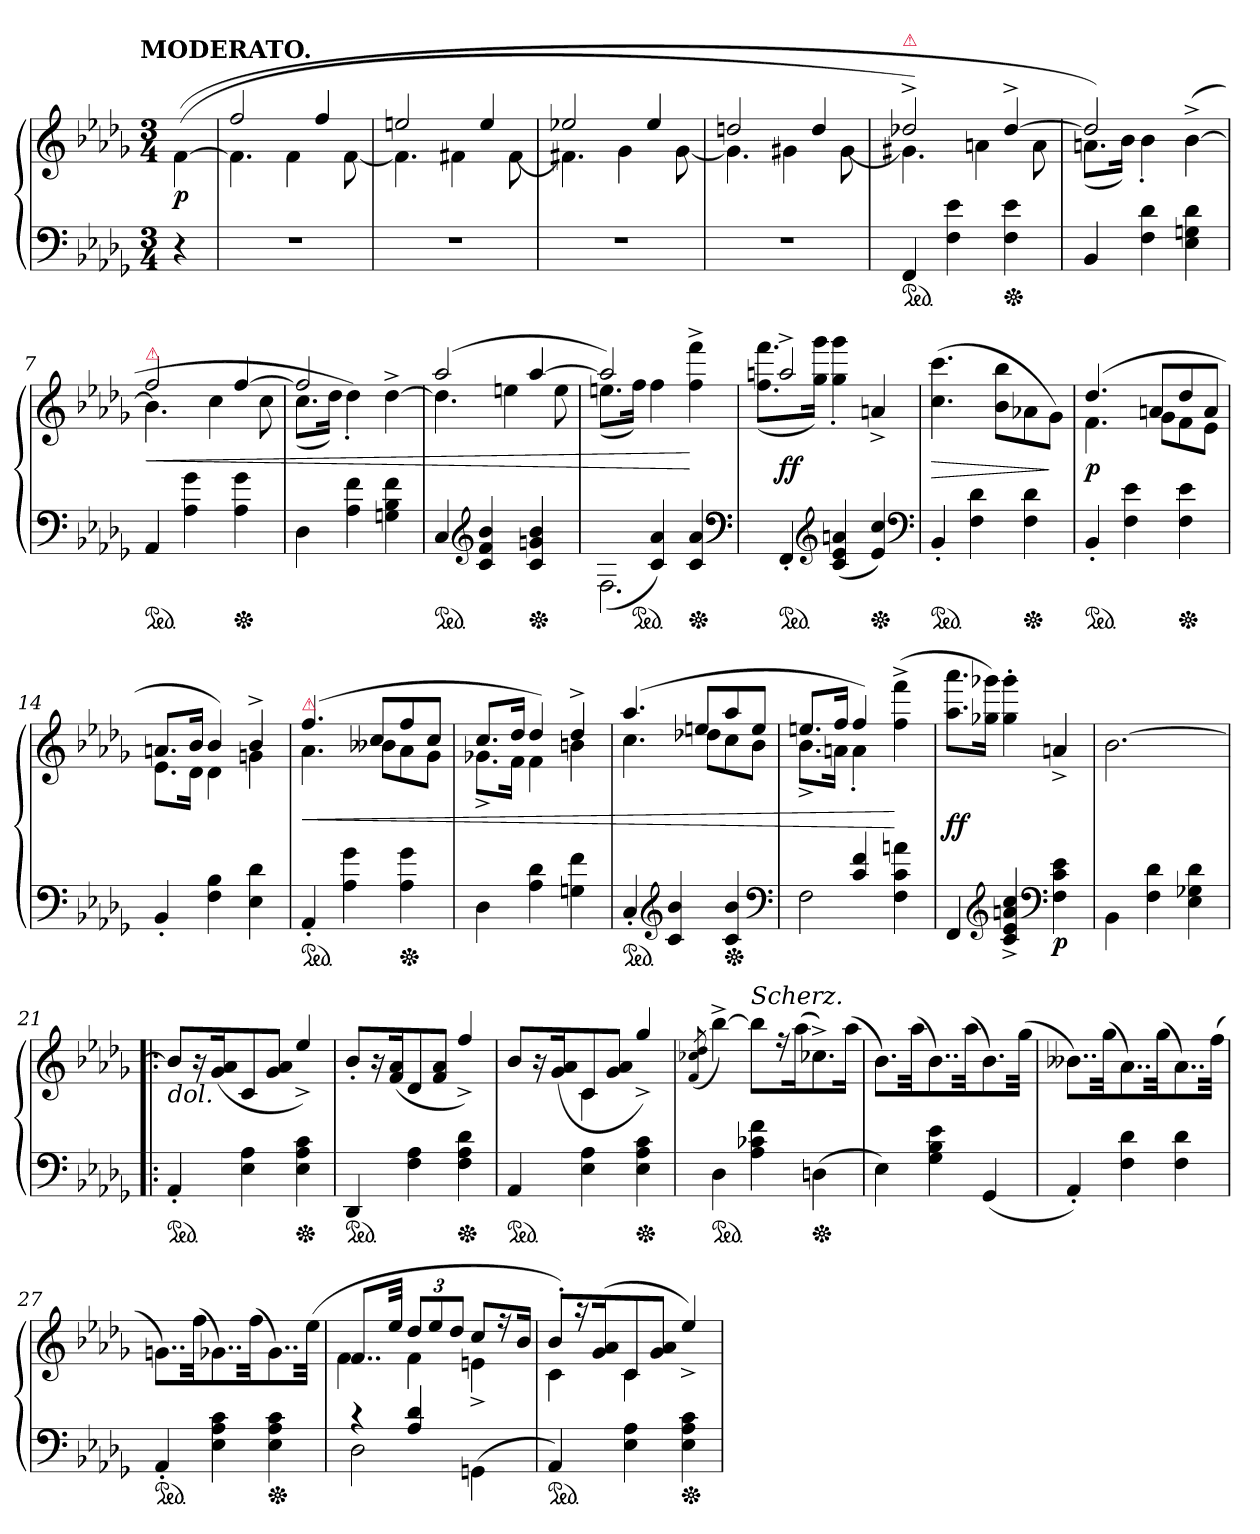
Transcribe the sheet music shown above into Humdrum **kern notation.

**kern	**kern	**dynam
*part1	*part1	*part1
*staff2	*staff1	*staff1/2
*clefF4	*clefG2	*
*k[b-e-a-d-g-]	*k[b-e-a-d-g-]	*
*b-:	*b-:	*
!!LO:TX:omd:t=MODERATO.
*M3/4	*M3/4	*
*MM132	*MM132	*
=	=	=
4r	((<[4f\	p
=1	=1	=1
*	*^	*
2.r	2ff	4.f]	.
.	.	4f	.
.	4ff	.	.
.	.	[8f	.
=2	=2	=2	=2
2.r	2een	4.f]	.
.	.	4f#X	.
.	4ee	.	.
.	.	[8f#	.
=3	=3	=3	=3
2.r	2ee-X	4.f#X]	.
.	.	4g-	.
.	4ee-	.	.
.	.	[8g-	.
=4	=4	=4	=4
2.r	2ddn	4.g-]	.
.	.	4g#X	.
.	4dd	.	.
.	.	[8g#	.
=5	=5	=5	=5
!	!LO:TX:a:i:color=crimson:t=⚠	!	!
*ped	*	*	*
4FF	(>2dd-X^>)	4.g#X])	.
4F 4e-	.	.	.
.	.	4an	.
*Xped	*	*	*
4F 4e-	[4dd-^>	.	.
.	.	8a	.
=6	=6	=6	=6
4BB-	2dd-])	(>8.anL	.
.	.	16b-Jk)	.
4F 4d-	.	4b-'>	.
4E- 4Gn 4d-	4ryy	(>[4b-^>	.
=7	=7	=7	=7
!	!LO:TX:a:color=crimson:t=⚠	!	!
!	!	!	!LO:HP:b
*ped	*	*	*
4AA-	2ff	4.b-]	<
4A- 4g-	.	.	.
.	.	4cc	.
*Xped	*	*	*
4A- 4g-	[4ff	.	.
.	.	8cc	.
=8	=8	=8	=8
4D-	2ff]	(>8.ccL	.
.	.	16dd-Jk)	.
4A- 4f	.	4dd-'>)	.
4Gn 4B- 4f	4ryy	[4dd-^<	.
=9	=9	=9	=9
*ped	*	*	*
4C	(2aa-	4.dd-]	.
*clefG2	*	*	*
4c 4f 4b-	.	.	.
.	.	4een	.
*Xped	*	*	*
4c 4gn 4b-	[4aa-	.	.
.	.	8ee	.
=10	=10	=10	=10
*^	*	*	*
4ryy	(>2.F	2aa-])	(>8.eenL	.
*ped	*	*	*	*
.	.	.	16ffJk)	.
4c 4a-)	.	.	4ff	.
*Xped	*	*	*	*
4c 4a-	.	4ryy	4ff^< 4fff^<	[
*v	*v	*	*	*
*clefF4	*	*	*
=11	=11	=11	=11
*ped	*	*	*
4FF'<	2aan^	(>8.ff 8.fffL	ff
.	.	16gg- 16ggg-Jk)	.
*clefG2	*	*	*
(4c 4e- 4an	.	4gg-'> 4ggg-'>	.
*Xped	*	*	*
4e- 4cc)	4ryy	4an^>	.
*	*v	*v	*
*clefF4	*	*
=12	=12	=12
*ped	*	*
4BB-'<	(>4.cc 4.ccc	>
4F 4d-	.	.
.	8b- 8bb-L	.
*Xped	*	*
4F 4d-	8a-X	.
.	8g-J)	]
=13	=13	=13
*	*^	*
*ped	*	*	*
4BB-'	(>4.dd-	4.f	p
4F 4e-	.	.	.
.	8anL	8g-L	.
*Xped	*	*	*
4F 4e-	8dd-	8f	.
.	8aJ	8e-J	.
=14	=14	=14	=14
4BB-'<	8.anL	8.e-L	.
.	16b-Jk	16d-Jk	.
4F 4B-	4b-)	4d-	.
4E- 4d-	4b-^>	4gn	.
=15	=15	=15	=15
!	!LO:TX:a:color=crimson:t=⚠	!	!
!	!	!	!LO:HP:b
*ped	*	*	*
4AA-'<	(4.ff	4.a-	<
4A- 4g-	.	.	.
.	8ccL	8b--XL	.
*Xped	*	*	*
4A- 4g-	8ff	8a-	.
.	8ccJ	8g-J	.
=16	=16	=16	=16
4D-	8.ccL	8.g-X^<L	.
.	16dd-Jk	16fJk	.
4A- 4d-	4dd-)	4f	.
4Gn 4f	4dd-^>	4bn	.
=17	=17	=17	=17
*ped	*	*	*
4C'<	(4.aa-	4.cc	.
*clefG2	*	*	*
4c 4b-	.	.	.
.	8eenL	8dd-XL	.
*Xped	*	*	*
4c 4b-	8aa-	8cc	.
.	8eeJ	8b-J	.
*clefF4	*	*	*
=18	=18	=18	=18
*^	*	*	*
2F\	4ryy	8.eenL	8.b-^<L	.
.	.	16ffJk	16anJk	.
.	4c/ 4f/	4ff)	4a'>	.
4F\ 4c\ 4an\	4ryy	4ryy	(>4ff^< 4fff^<	[
*v	*v	*	*	*
*	*v	*v	*
=19	=19	=19
4FF	8.aa- 8.aaa-L	ff
.	16gg-X 16ggg-XJk)	.
*clefG2	*	*
4c^< 4e-^< 4an^< 4cc^<	4gg-'> 4ggg-'>	.
*clefF4	*	*
!	!	!LO:DY:b=2
4F 4c 4e-	4an^>	p
=20	=20	=20
4BB-\	[2.b-	.
4F 4d-	.	.
4E- 4G-X 4d-	.	.
=21!|:	=21!|:	=21!|:
!	!LO:TX:b:i:t=dol.	!
*ped	*	*
4AA-'<	8b-L]	.
.	16r	.
.	(<16g- 16a-K	.
4E- 4A-	8c	.
.	8g- 8a-J	.
*Xped	*	*
4E- 4A- 4c	4ee-^>/)	.
=22	=22	=22
*ped	*	*
4DD-	8b-'<L	.
.	16r	.
.	(16f 16a-K	.
4F 4A-	8d-	.
.	8f 8a-J	.
*Xped	*	*
4F 4A- 4d-	4ff^>/)	.
=23	=23	=23
*	*^	*
*ped	*	*	*
4AA-	8b-L	4ryy	.
.	16r	.	.
.	(16g- 16a-K	.	.
4E- 4A-	8c	4c	.
.	8g- 8a-J	.	.
*Xped	*	*	*
4E- 4A- 4c	4gg-^>/)	4ryy	.
*	*v	*v	*
=24	=24	=24
.	(8qf/ 8qcc-X/ 8qdd-/	.
*ped	*	*
4D-	[4bb-^<)	.
!	!LO:TX:a:i:t=Scherz.	!
4A- 4c-X 4f	8bb-L]	.
.	16r	.
.	(16aa-K	.
*Xped	*	*
(4Dn	8.cc-X^<)	.
.	(>16aa-Jk	.
=25	=25	=25
!	!LO:N:vis=8.	!
4E-)	8..b-L)	.
.	(32aa-KK	.
4G- 4B- 4e-	8..b-)	.
.	(32aa-KK	.
!	!LO:N:vis=8.	!
(4GG-	8..b-)	.
.	(32gg-Jkk	.
=26	=26	=26
4AA-'<)	8..b--XL)	.
.	(32gg-KK	.
4F 4d-	8..a-)	.
.	(32gg-KK	.
4F 4d-	8..a-)	.
.	(32ffJkk	.
=27	=27	=27
*ped	*	*
4AA-'<	8..gnL)	.
.	(32ffKK	.
4E- 4A- 4c	8..g-X)	.
.	(32ffKK	.
*Xped	*	*
4E- 4A- 4c	8..g-)	.
.	(32ee-Jkk	.
=28	=28	=28
*^	*^	*
4r	2D-	(8..fL	4f)	.
.	.	32ee-Jkk	.	.
4A- 4d-	.	12dd-L	4f	.
.	.	12ee-	.	.
.	.	12dd-J	.	.
(4GGn\	4ryy	8ccL	4en^<	.
.	.	16r	.	.
.	.	16b-Jk	.	.
*v	*v	*	*	*
=29	=29	=29	=29
*ped	*	*	*
4AA-)	8b-'>L)	4c	.
.	16r	.	.
.	(<16g- 16a-K	.	.
4E- 4A-	8c	4c	.
.	8g- 8a-J	.	.
*Xped	*	*	*
4E- 4A- 4c	4ee-^>/)	4ryy	.
*	*v	*v	*
=	=	=
*-	*-	*-
